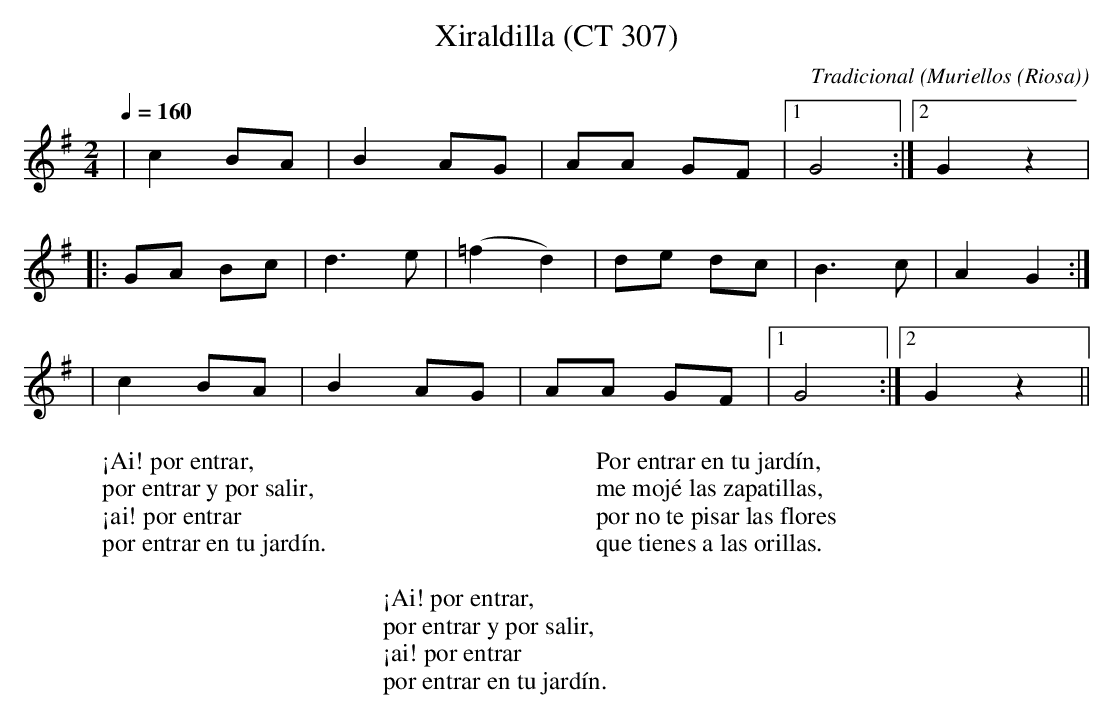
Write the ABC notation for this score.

X:1
T:Xiraldilla (CT 307)
C:Tradicional
O:Muriellos (Riosa)
M:2/4
L:1/8
Q:1/4=160
W:¡Ai! por entrar,
W:por entrar y por salir,
W:¡ai! por entrar
W:por entrar en tu jardín.
W:
W:Por entrar en tu jardín,
W:me mojé las zapatillas,
W:por no te pisar las flores
W:que tienes a las orillas.
W:
W:¡Ai! por entrar,
W:por entrar y por salir,
W:¡ai! por entrar
W:por entrar en tu jardín.
K:G
|c2 BA|B2 AG|AA GF|[1 G4 :|[2 G2 z2|
|: GA Bc|d3 e|(=f2 d2)|de dc|B3 c|A2 G2 :|
|c2 BA|B2 AG|AA GF|[1 G4 :|[2 G2 z2||
